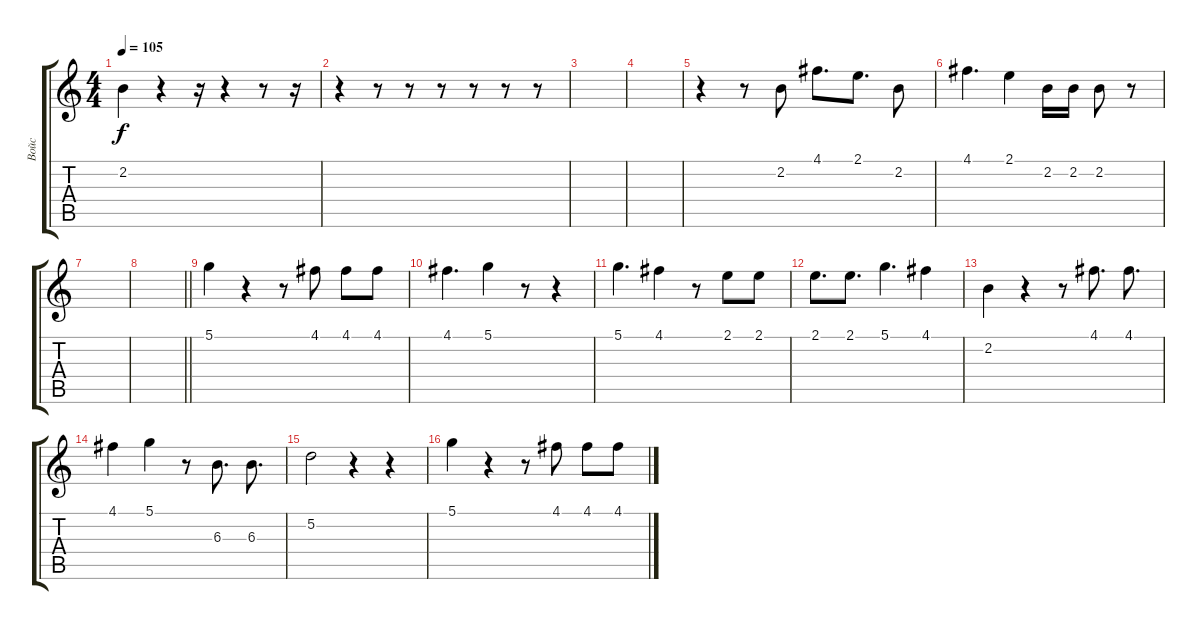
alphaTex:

\track ("Войс" "Войс") {instrument overdrivenguitar}
\staff {score tabs}
\tuning (D4 A3 F3 C3 G2 C2) {hide}
\ts (4 4)
\tempo 105
\clef g2
\ks c
2.2.4{dy f} r.4 r.16 r.4 r.8 r.16 |
r.4 r.8 r.8 r.8 r.8 r.8 r.8 |
|
|
r.4 r.8 2.2.8 4.1.8{d} 2.1.8{d} 2.2.8 |
4.1.4{d} 2.1.4 2.2.16 2.2.16 2.2.8 r.8 |
|
\barLineRight lightlight
|
5.1.4 r.4 r.8 4.1.8 4.1.8 4.1.8 |
4.1.4{d} 5.1.4 r.8 r.4 |
5.1.4{d} 4.1.4 r.8 2.1.8 2.1.8 |
2.1.8{d} 2.1.8{d} 5.1.4{d} 4.1.4 |
2.2.4 r.4 r.8 4.1.8{d} 4.1.8{d} |
4.1.4 5.1.4 r.8 6.3.8{d} 6.3.8{d} |
5.2.2 r.4 r.4 |
5.1.4 r.4 r.8 4.1.8 4.1.8 4.1.8
